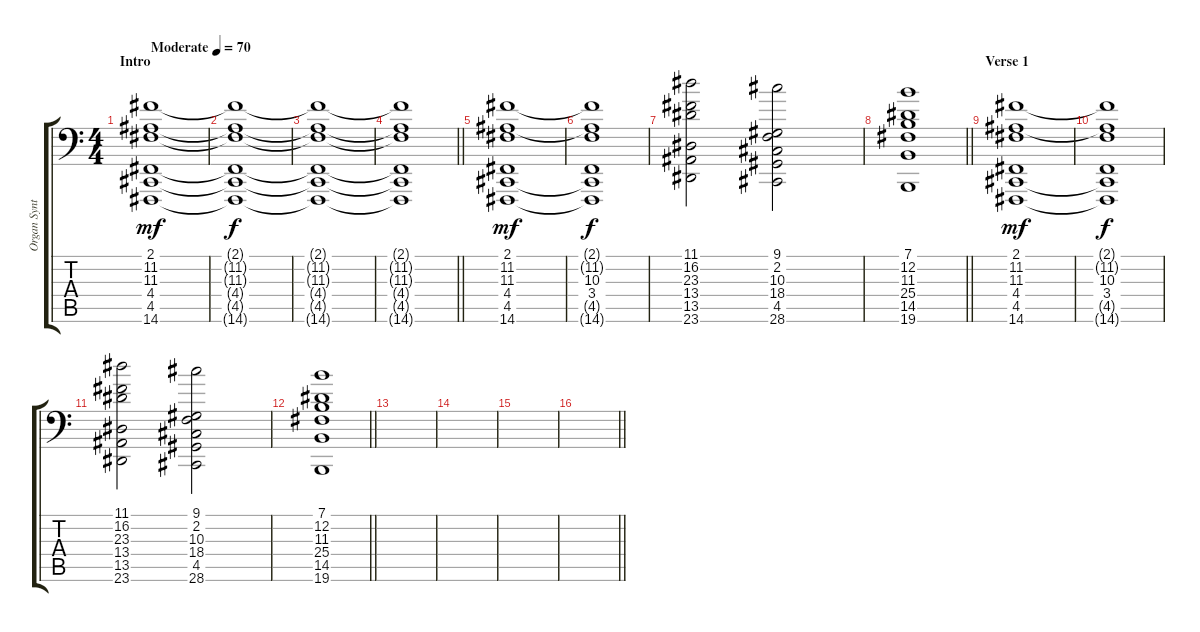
\track ("Organ Synth." "Organ Synt") {instrument churchorgan}
\staff {score tabs}
\tuning (E4 B2 G2 D2 A1 E0) {hide}
\ts (4 4)
\section ("" "Intro")
\tempo (70 "Moderate")
\clef f4
\ks c
(2.1 11.2 11.3 4.4 4.5 14.6).1{dy mf volume 9 instrument churchorgan} |
(2.1{t} 11.2{t} 11.3{t} 4.4{t} 4.5{t} 14.6{t}).1{dy f} |
(2.1{t} 11.2{t} 11.3{t} 4.4{t} 4.5{t} 14.6{t}).1 |
\barLineRight lightlight
(2.1{t} 11.2{t} 11.3{t} 4.4{t} 4.5{t} 14.6{t}).1 |
\section ("" "")
(2.1 11.2 11.3 4.4 4.5 14.6).1{dy mf volume 6} |
(2.1{t} 11.2{t} 10.3 3.4 4.5{t} 14.6{t}).1{dy f} |
(11.1 16.2 23.3 13.4 13.5 23.6).2 (9.1 2.2 10.3 18.4 4.5 28.6).2 |
\barLineRight lightlight
(7.1 12.2 11.3 25.4 14.5 19.6).1 |
\section ("" "Verse 1")
(2.1 11.2 11.3 4.4 4.5 14.6).1{dy mf} |
(2.1{t} 11.2{t} 10.3 3.4 4.5{t} 14.6{t}).1{dy f} |
(11.1 16.2 23.3 13.4 13.5 23.6).2 (9.1 2.2 10.3 18.4 4.5 28.6).2 |
\barLineRight lightlight
(7.1 12.2 11.3 25.4 14.5 19.6).1 |
|
|
|
\barLineRight lightlight
